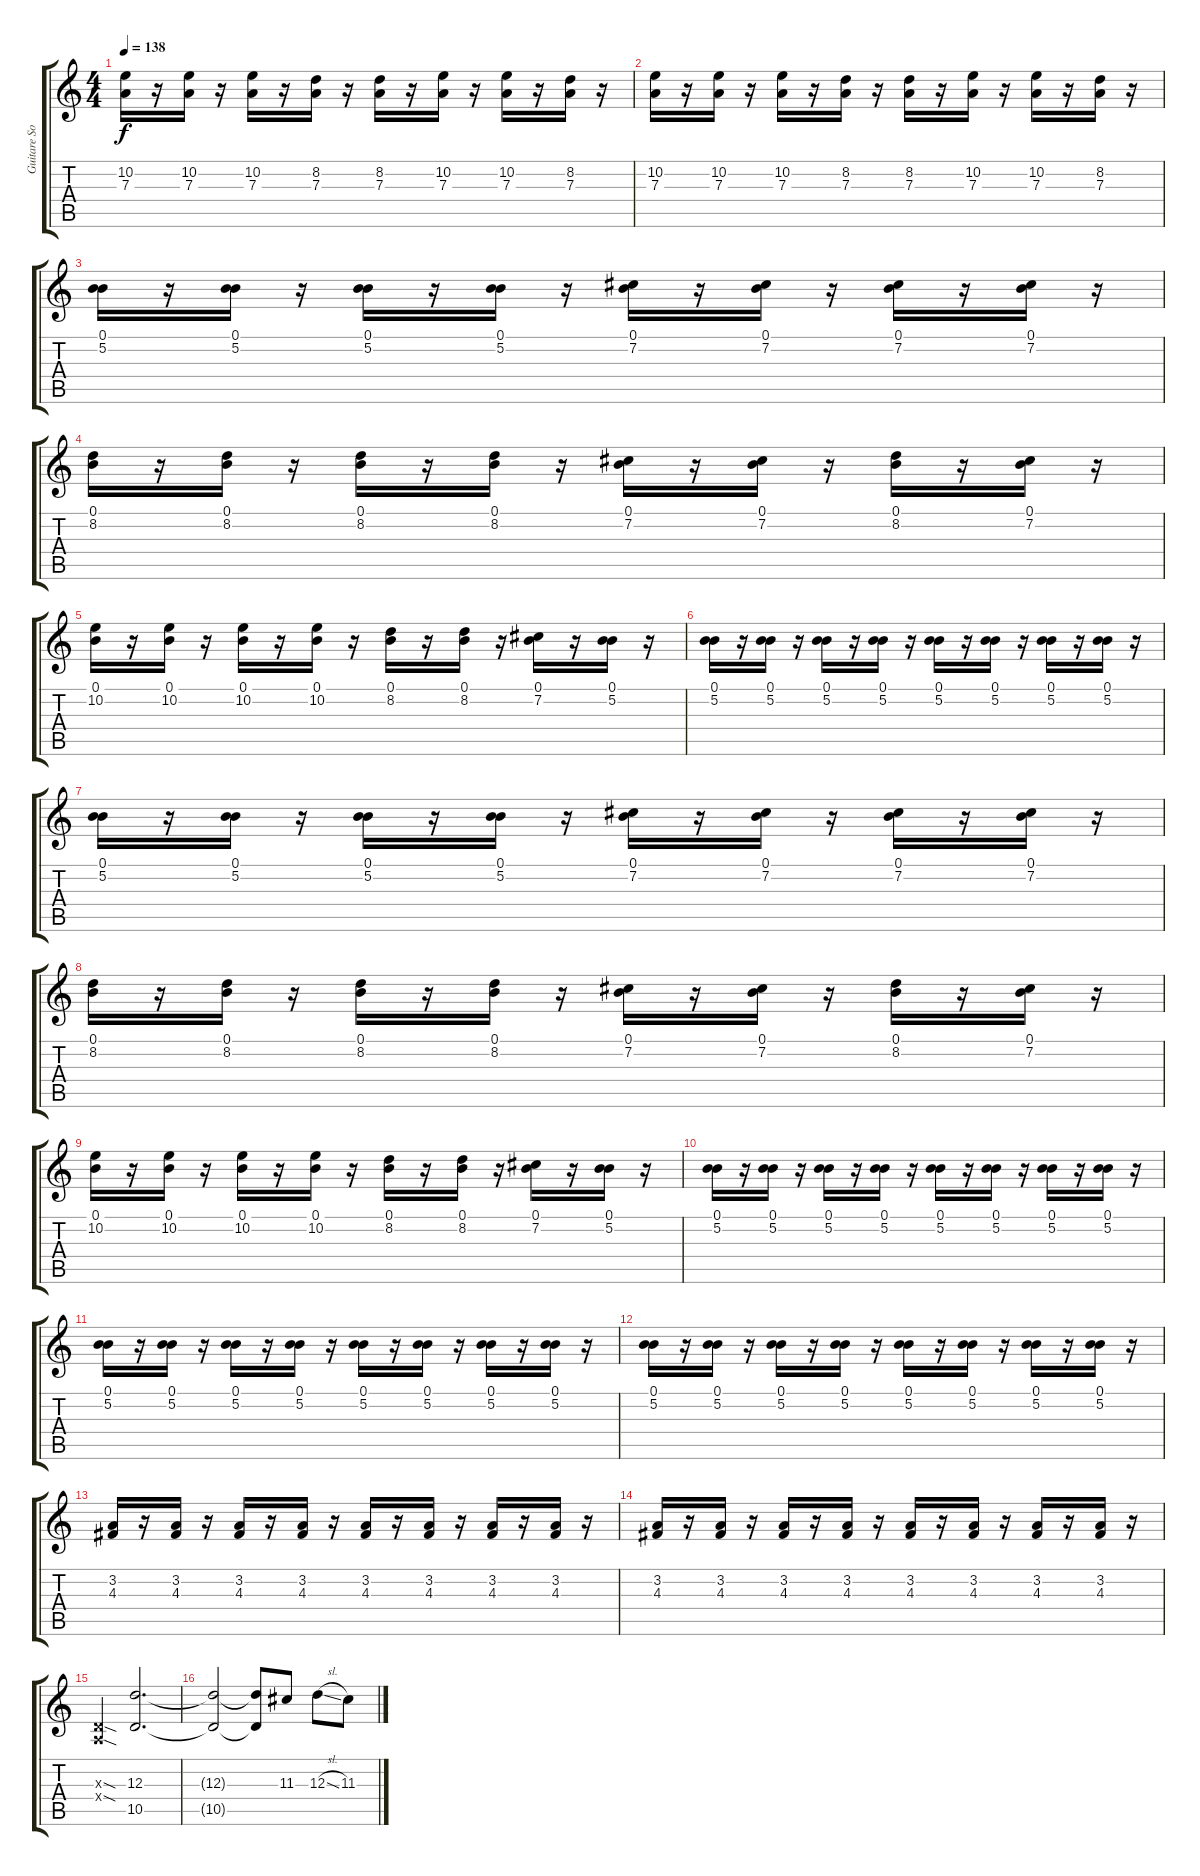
\track ("Guitare Solo" "Guitare So") {instrument distortionguitar}
\staff {score tabs}
\tuning (B3 Gb3 D3 A2 E2 B1) {hide}
\ts (4 4)
\tempo 138
\clef g2
\ks c
(10.2 7.3).16{dy f} r.16 (10.2 7.3).16 r.16 (10.2 7.3).16 r.16 (8.2 7.3).16 r.16 (8.2 7.3).16 r.16 (10.2 7.3).16 r.16 (10.2 7.3).16 r.16 (8.2 7.3).16 r.16 |
(10.2 7.3).16 r.16 (10.2 7.3).16 r.16 (10.2 7.3).16 r.16 (8.2 7.3).16 r.16 (8.2 7.3).16 r.16 (10.2 7.3).16 r.16 (10.2 7.3).16 r.16 (8.2 7.3).16 r.16 |
(0.1 5.2).16 r.16 (0.1 5.2).16 r.16 (0.1 5.2).16 r.16 (0.1 5.2).16 r.16 (0.1 7.2).16 r.16 (0.1 7.2).16 r.16 (0.1 7.2).16 r.16 (0.1 7.2).16 r.16 |
(0.1 8.2).16 r.16 (0.1 8.2).16 r.16 (0.1 8.2).16 r.16 (0.1 8.2).16 r.16 (0.1 7.2).16 r.16 (0.1 7.2).16 r.16 (0.1 8.2).16 r.16 (0.1 7.2).16 r.16 |
(0.1 10.2).16 r.16 (0.1 10.2).16 r.16 (0.1 10.2).16 r.16 (0.1 10.2).16 r.16 (0.1 8.2).16 r.16 (0.1 8.2).16 r.16 (0.1 7.2).16 r.16 (0.1 5.2).16 r.16 |
(0.1 5.2).16 r.16 (0.1 5.2).16 r.16 (0.1 5.2).16 r.16 (0.1 5.2).16 r.16 (0.1 5.2).16 r.16 (0.1 5.2).16 r.16 (0.1 5.2).16 r.16 (0.1 5.2).16 r.16 |
(0.1 5.2).16 r.16 (0.1 5.2).16 r.16 (0.1 5.2).16 r.16 (0.1 5.2).16 r.16 (0.1 7.2).16 r.16 (0.1 7.2).16 r.16 (0.1 7.2).16 r.16 (0.1 7.2).16 r.16 |
(0.1 8.2).16 r.16 (0.1 8.2).16 r.16 (0.1 8.2).16 r.16 (0.1 8.2).16 r.16 (0.1 7.2).16 r.16 (0.1 7.2).16 r.16 (0.1 8.2).16 r.16 (0.1 7.2).16 r.16 |
(0.1 10.2).16 r.16 (0.1 10.2).16 r.16 (0.1 10.2).16 r.16 (0.1 10.2).16 r.16 (0.1 8.2).16 r.16 (0.1 8.2).16 r.16 (0.1 7.2).16 r.16 (0.1 5.2).16 r.16 |
(0.1 5.2).16 r.16 (0.1 5.2).16 r.16 (0.1 5.2).16 r.16 (0.1 5.2).16 r.16 (0.1 5.2).16 r.16 (0.1 5.2).16 r.16 (0.1 5.2).16 r.16 (0.1 5.2).16 r.16 |
(0.1 5.2).16 r.16 (0.1 5.2).16 r.16 (0.1 5.2).16 r.16 (0.1 5.2).16 r.16 (0.1 5.2).16 r.16 (0.1 5.2).16 r.16 (0.1 5.2).16 r.16 (0.1 5.2).16 r.16 |
(0.1 5.2).16 r.16 (0.1 5.2).16 r.16 (0.1 5.2).16 r.16 (0.1 5.2).16 r.16 (0.1 5.2).16 r.16 (0.1 5.2).16 r.16 (0.1 5.2).16 r.16 (0.1 5.2).16 r.16 |
(3.2 4.3).16 r.16 (3.2 4.3).16 r.16 (3.2 4.3).16 r.16 (3.2 4.3).16 r.16 (3.2 4.3).16 r.16 (3.2 4.3).16 r.16 (3.2 4.3).16 r.16 (3.2 4.3).16 r.16 |
(3.2 4.3).16 r.16 (3.2 4.3).16 r.16 (3.2 4.3).16 r.16 (3.2 4.3).16 r.16 (3.2 4.3).16 r.16 (3.2 4.3).16 r.16 (3.2 4.3).16 r.16 (3.2 4.3).16 r.16 |
(0.3{sod x} 0.4{sod x}).4 (12.3 10.5).2{d} |
(12.3{t} 10.5{t}).2 (12.3{t} 10.5{t}).8 11.3.8 12.3{sl}.8 11.3.8
